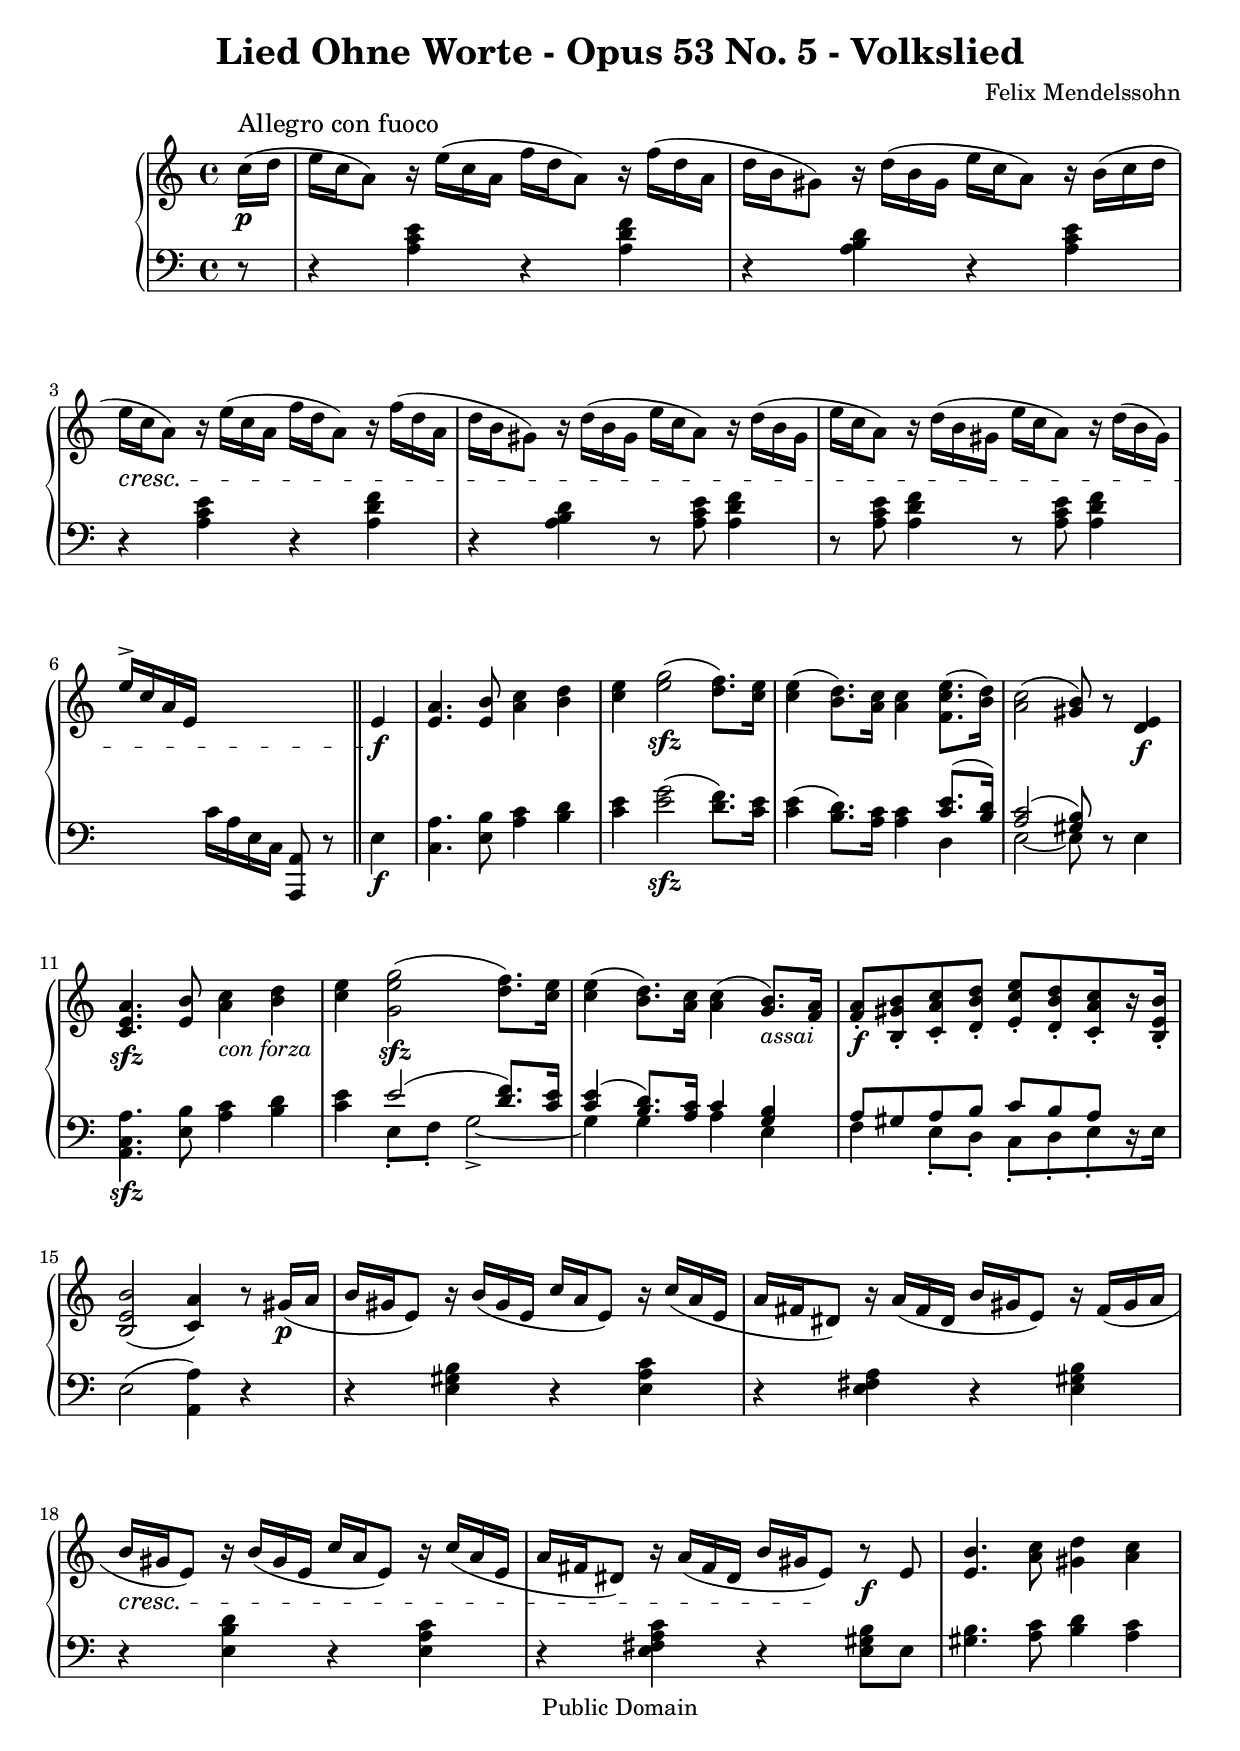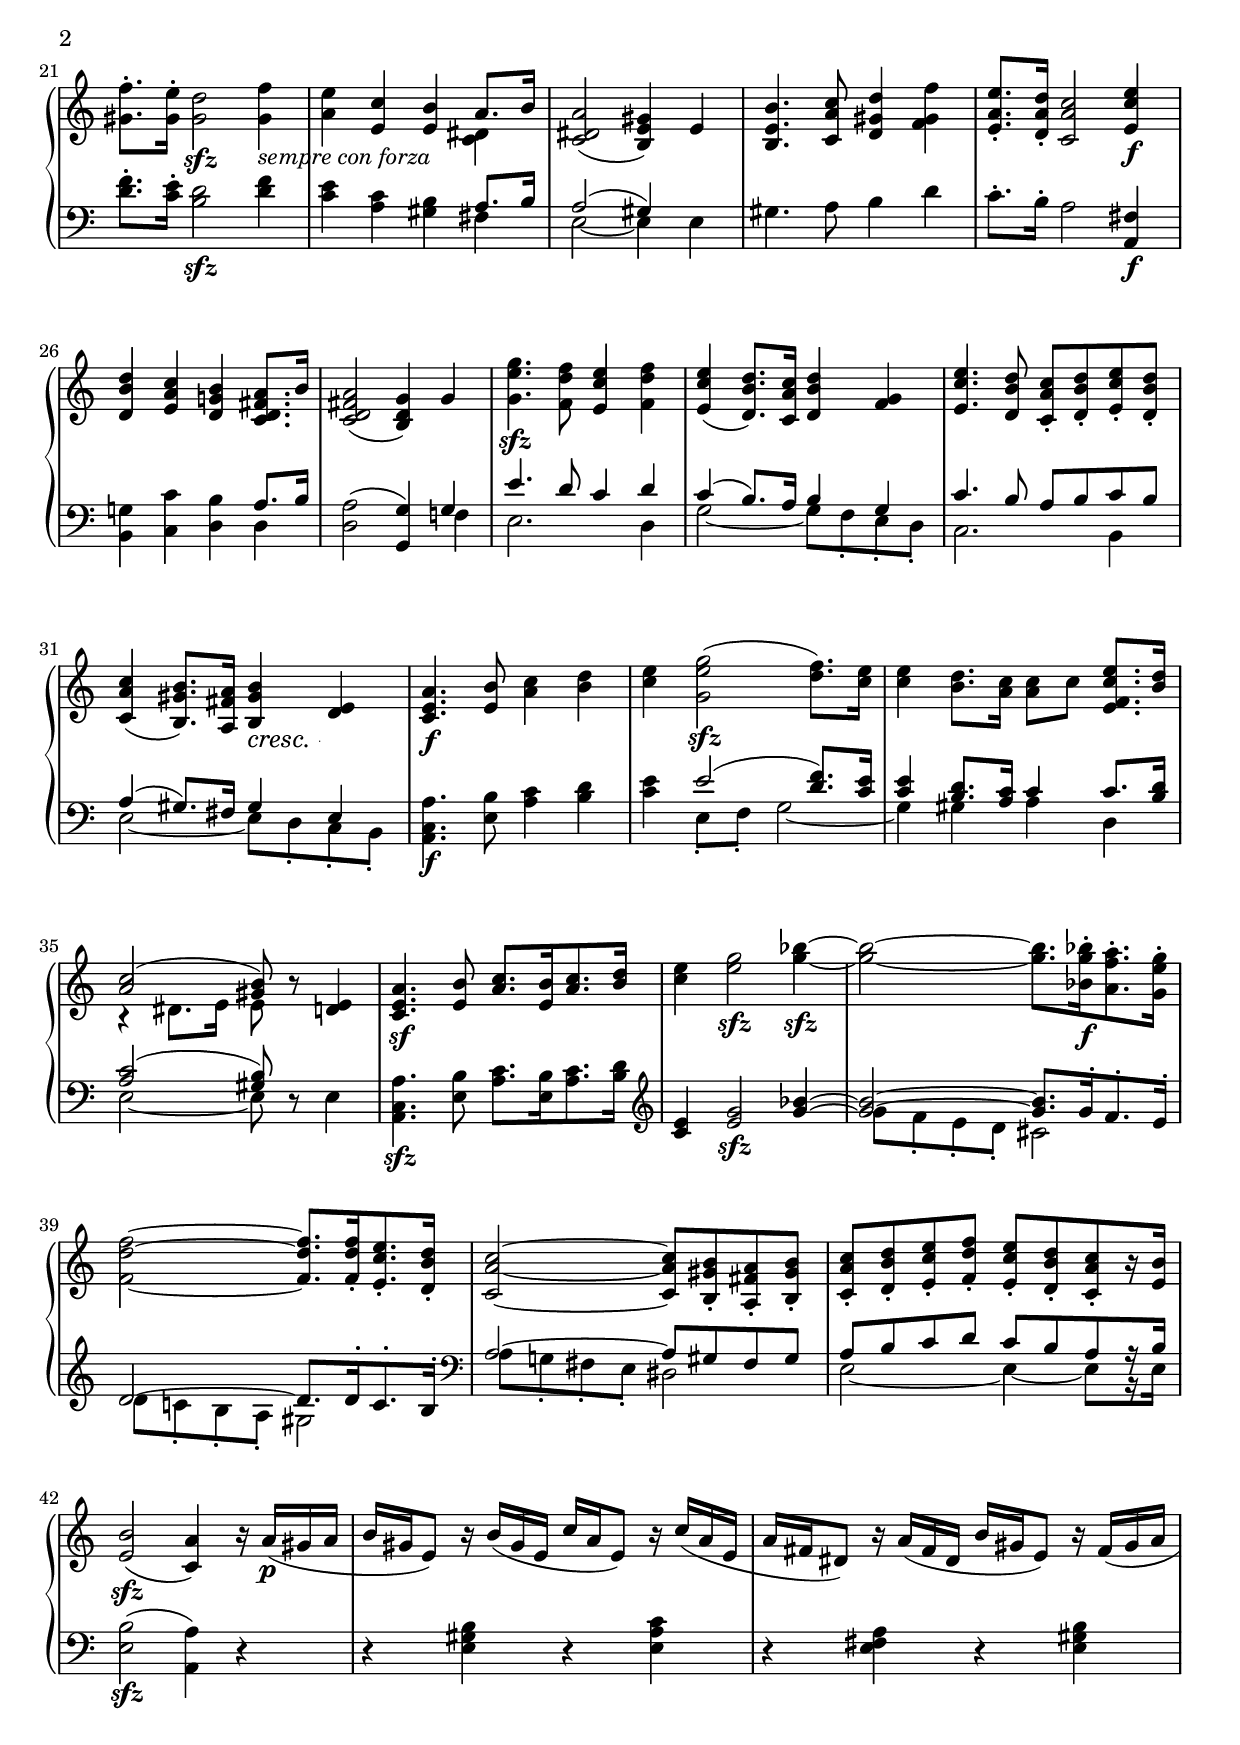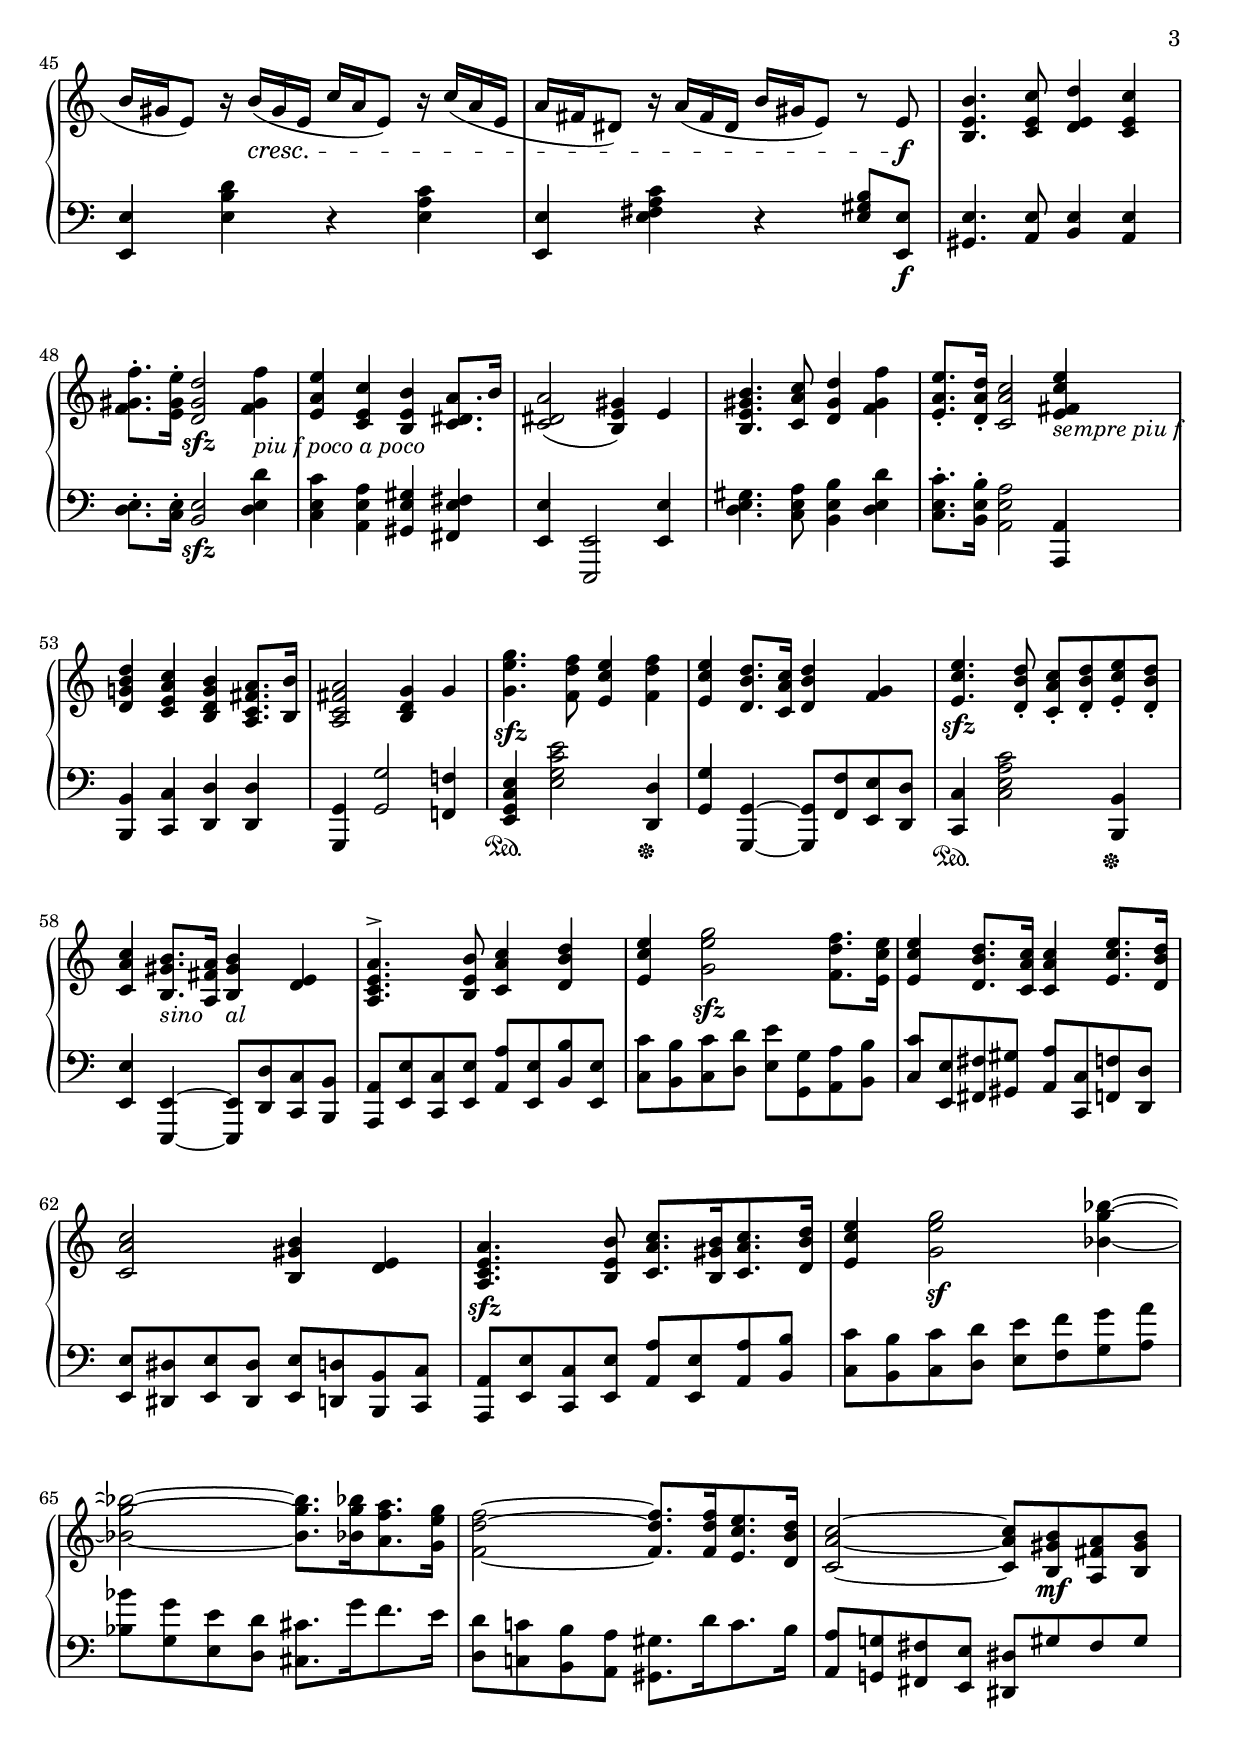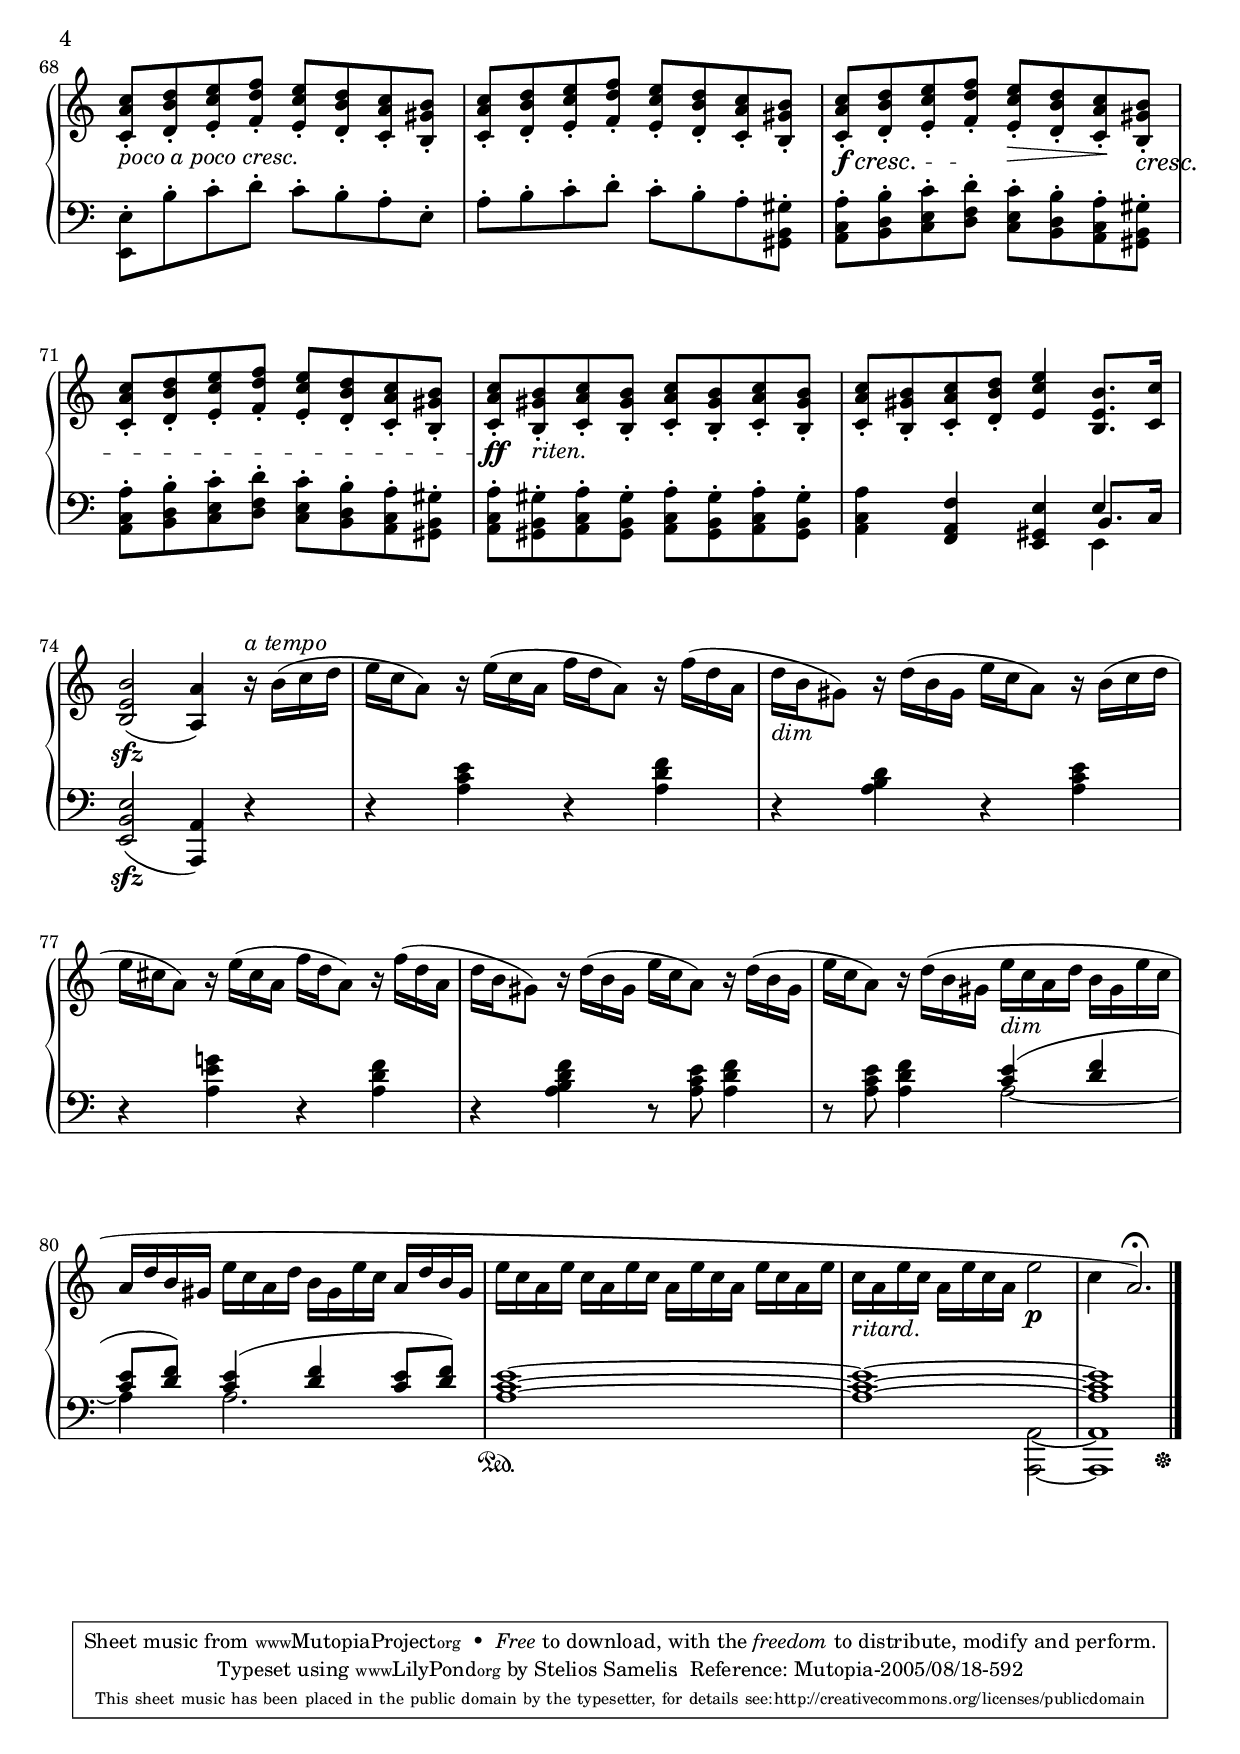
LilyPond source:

\version "2.6.0"

\header {
  title = "Lied Ohne Worte - Opus 53 No. 5 - Volkslied"
  composer = "Felix Mendelssohn"
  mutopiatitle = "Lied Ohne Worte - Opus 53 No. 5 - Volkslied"
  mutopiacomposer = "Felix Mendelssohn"
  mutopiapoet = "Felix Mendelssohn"
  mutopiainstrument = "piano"
  date = "1841"
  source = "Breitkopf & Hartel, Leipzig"
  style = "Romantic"
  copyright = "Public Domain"
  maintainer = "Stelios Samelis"
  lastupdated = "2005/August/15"
  version = "2.6.0"
  
  piece = " "
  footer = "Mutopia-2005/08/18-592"
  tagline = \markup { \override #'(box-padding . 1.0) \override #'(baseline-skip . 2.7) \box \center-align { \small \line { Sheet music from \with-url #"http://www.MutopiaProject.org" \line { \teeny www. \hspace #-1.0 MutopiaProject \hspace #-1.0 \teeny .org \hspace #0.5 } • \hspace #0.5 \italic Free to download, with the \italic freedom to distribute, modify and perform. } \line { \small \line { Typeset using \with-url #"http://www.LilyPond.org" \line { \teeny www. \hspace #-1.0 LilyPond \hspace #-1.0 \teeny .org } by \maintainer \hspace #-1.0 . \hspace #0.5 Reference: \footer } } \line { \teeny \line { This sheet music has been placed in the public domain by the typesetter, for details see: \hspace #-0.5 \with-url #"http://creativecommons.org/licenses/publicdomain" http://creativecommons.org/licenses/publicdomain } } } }
}

\score {

 \context GrandStaff
 <<
 \context Staff = "up" {
 \clef treble
 \key a \minor
 \time 4/4
 \once \override TextScript #'padding = #1.5
 \partial 8 c''16^\markup { \large "Allegro con fuoco" }\p( d'' e'' c'' a'8) r16 e''( c'' a' f'' d'' a'8) r16 f''( d'' a' d''
 b' gis'8) r16 d''( b' gis' e'' c'' a'8) r16 b'( c'' d''
 \setTextCresc e''\< c'' a'8) r16 e''( c'' a' f'' d'' a'8) r16 f''( d'' a' d'' b' gis'8) r16 d''( b' gis' e'' c'' a'8) r16 d''( b' gis'
 e'' c'' a'8) r16 d''( b' gis' e'' c'' a'8) r16 d''( b' gis') e''^\accent c'' a' e' s2 \bar "||" e'4\!\f
 <e' a'>4. <e' b'>8 <a' c''>4 <b' d''> <c'' e''>4 <e'' g''>2\sfz( <d'' f''>8.) <c'' e''>16
 <c'' e''>4( <b' d''>8.) <a' c''>16 <a' c''>4 <f' c'' e''>8.( <b' d''>16) <a' c''>2( <gis' b'>8) r8 <d' e'>4\f
 <c' e' a'>4.\sfz <e' b'>8 <a' c''>4_\markup { \italic con \italic forza } <b' d''> <c'' e''> <g' e'' g''>2\sfz( <d'' f''>8.) <c'' e''>16
 <c'' e''>4( <b' d''>8.) <a' c''>16 <a' c''>4( <g' b'>8._\markup { \italic assai }) <f' a'>16
 <f' a'>8\staccato\f <b gis' b'>\staccato <c' a' c''>\staccato <d' b' d''>\staccato
 <e' c'' e''>\staccato[ <d' b' d''>\staccato <c' a' c''>\staccato r16 <b e' b'>\staccato] <b e' b'>2( <c' a'>4) r8
 gis'16(\p a' b' gis' e'8) r16 b'( gis' e' c'' a' e'8) r16 c''( a' e' a' fis' dis'8) r16 a'( fis' dis' b' gis' e'8) r16 fis'( gis' a'
 \setTextCresc b'\< gis' e'8) r16 b'( gis' e' c'' a' e'8) r16 c''( a' e' a' fis' dis'8) r16 a'( fis' dis' b' gis' e'8\!) r8\f e'
 <e' b'>4. <a' c''>8 <gis' d''>4 <a' c''> <gis' f''>8.\staccato <gis' e''>16\staccato <gis' d''>2\sfz
 <gis' f''>4_\markup { \italic sempre \italic con \italic forza } <a' e''>4 <e' c''> <e' b'> << { a'8. b'16 } \\ { <c' dis'>4 } >>
 <c' dis' a'>2( <b e' gis'>4) e'
 <b e' b'>4. <c' a' c''>8 <d' gis' d''>4 <f' gis' f''> <e' a' e''>8.\staccato <d' a' d''>16\staccato <c' a' c''>2 <e' c'' e''>4\f
 <d' b' d''>4 <e' a' c''> <d' g'! b'> <c' d' fis' a'>8. b'16 <c' d' fis' a'>2( <b d' g'>4) g'4
 <g' e'' g''>4.\sfz <f' d'' f''>8 <e' c'' e''>4 <f' d'' f''> <e' c'' e''>4( <d' b' d''>8.) <c' a' c''>16 <d' b' d''>4 <f' g'>
 <e' c'' e''>4. <d' b' d''>8 <c' a' c''>8\staccato <d' b' d''>\staccato <e' c'' e''>\staccato <d' b' d''>\staccato
 <c' a' c''>4( <b gis' b'>8.) <a fis' a'>16 <b gis' b'>4\< <d' e'>\!
 <c' e' a'>4.\f <e' b'>8 <a' c''>4 <b' d''> <c'' e''> <g' e'' g''>2\sfz( <d'' f''>8.) <c'' e''>16
 <c'' e''>4 <b' d''>8. <a' c''>16 <a' c''>8 c'' <e' f' c'' e''>8. <b' d''>16
 << { <a' c''>2( <gis' b'>8) } \\ { r4 dis'8. e'16 e'8 } >> r8 <d'! e'>4
 <c' e' a'>4.\sf <e' b'>8 <a' c''>8.[ <e' b'>16 <a' c''>8. <b' d''>16] <c'' e''>4 <e'' g''>2\sfz
 <g'' bes''>4\sfz ~ <g'' bes''>2 ~ <g'' bes''>8.[ <bes' g'' bes''>16\f\staccato <a' f'' a''>8.\staccato <g' e'' g''>16\staccato]
 <f' d'' f''>2 ~ <f' d'' f''>8.[ <f' d'' f''>16\staccato <e' c'' e''>8.\staccato <d' b' d''>16\staccato]
 <c' a' c''>2 ~ <c' a' c''>8 <b gis' b'>\staccato <a fis' a'>\staccato <b gis' b'>\staccato
 <c' a' c''>8\staccato <d' b' d''>\staccato <e' c'' e''>\staccato <f' d'' f''>\staccato
 <e' c'' e''>8\staccato[ <d' b' d''>\staccato <c' a' c''>\staccato r16 <e' b'>16] <e' b'>2\sfz( <c' a'>4) r16
 a'16\p( gis' a' b' gis' e'8) r16 b'( gis' e' c'' a' e'8) r16 c''( a' e' a' fis' dis'8) r16 a'( fis' dis' b' gis' e'8) r16
 fis'16( gis' a' b' gis' e'8) r16
 \setTextCresc b'\<( gis' e' c'' a' e'8) r16 c''( a' e' a' fis' dis'8) r16 a'( fis' dis' b' gis' e'8) r8 e'8\!\f
 <b e' b'>4. <c' e' c''>8 <d' e' d''>4 <c' e' c''>4 <f' gis' f''>8.\staccato <e' gis' e''>16\staccato <d' gis' d''>2\sfz
 <f' gis' f''>4_\markup { \italic piu \italic f \italic poco \italic a \italic poco } <e' a' e''> <c' e' c''> <b e' b'> <c' dis' a'>8. b'16
 <c' dis' a'>2( <b e' gis'>4) e'4
 <b e' gis' b'>4. <c' a' c''>8 <d' gis' d''>4 <f' gis' f''> <e' a' e''>8.\staccato <d' a' d''>16\staccato <c' a' c''>2
 <e' fis' c'' e''>4_\markup { \italic sempre \italic piu \italic \italic f }
 <d' g'! b' d''> <c' e' a' c''> <b d' g' b'> <a c' fis' a'>8. <b b'>16 <a c' fis' a'>2 <b d' g'>4 g'
 <g' e'' g''>4.\sfz <f' d'' f''>8 <e' c'' e''>4 <f' d'' f''> <e' c'' e''> <d' b' d''>8. <c' a' c''>16 <d' b' d''>4 <f' g'>
 <e' c'' e''>4.\sfz <d' b' d''>8\staccato <c' a' c''>\staccato <d' b' d''>\staccato <e' c'' e''>\staccato <d' b' d''>\staccato
 <c' a' c''>4 <b gis' b'>8._\markup { \italic sino } <a fis' a'>16 <b gis' b'>4_\markup { \italic al } <d' e'>
 <a c' e' a'>4.^\accent <b e' b'>8 <c' a' c''>4 <d' b' d''> <e' c'' e''> <g' e'' g''>2\sfz <f' d'' f''>8. <e' c'' e''>16
 <e' c'' e''>4 <d' b' d''>8. <c' a' c''>16 <c' a' c''>4 <e' c'' e''>8. <d' b' d''>16 <c' a' c''>2 <b gis' b'>4 <d' e'>
 <a c' e' a'>4.\sfz <b e' b'>8 <c' a' c''>8.[ <b gis' b'>16 <c' a' c''>8. <d' b' d''>16] <e' c'' e''>4 <g' e'' g''>2\sf <bes' g'' bes''>4 ~
 <bes' g'' bes''>2 ~ <bes' g'' bes''>8.[ <bes' g'' bes''>16 <a' f'' a''>8. <g' e'' g''>16]
 <f' d'' f''>2 ~ <f' d'' f''>8.[ <f' d'' f''>16 <e' c'' e''>8. < d' b' d''>16] <c' a' c''>2 ~ <c' a' c''>8 <b gis' b'>\mf <a fis' a'> <b gis' b'>
 <c' a' c''>8\staccato_\markup { \italic "poco a poco cresc." } <d' b' d''>\staccato <e' c'' e''>\staccato <f' d'' f''>\staccato
 <e' c'' e''>8\staccato <d' b' d''>\staccato <c' a' c''>\staccato <b gis' b'>\staccato
 <c' a' c''>8\staccato <d' b' d''>\staccato <e' c'' e''>\staccato <f' d'' f''>\staccato
 <e' c'' e''>8\staccato <d' b' d''>\staccato <c' a' c''>\staccato <b gis' b'>\staccato
 <c' a' c''>8\staccato\f\< <d' b' d''>\staccato <e' c'' e''>\staccato <f' d'' f''>\staccato\!
 <e' c'' e''>8\staccato\> <d' b' d''>\staccato <c' a' c''>\staccato\! \setTextCresc <b gis' b'>\staccato\<
 <c' a' c''>8\staccato <d' b' d''>\staccato <e' c'' e''>\staccato <f' d'' f''>\staccato
 <e' c'' e''>8\staccato <d' b' d''>\staccato <c' a' c''>\staccato <b gis' b'>\staccato
 <c' a' c''>8\staccato\!\ff <b gis' b'>\staccato_\markup { \italic "riten." } <c' a' c''>\staccato <b gis' b'>\staccato
 <c' a' c''>8\staccato <b gis' b'>\staccato <c' a' c''>\staccato <b gis' b'>\staccato
 <c' a' c''>8\staccato <b gis' b'>\staccato <c' a' c''>\staccato <d' b' d''>\staccato <e' c'' e''>4 <b e' b'>8. <c' c''>16
 <b e' b'>2\sfz( <a a'>4) r16^\markup { \italic "a tempo" }
 b'16( c'' d'' e'' c'' a'8) r16 e''( c'' a' f'' d'' a'8) r16
 f''( d'' a' d''_\markup { \italic dim } b' gis'8) r16 d''( b' gis' e'' c'' a'8) r16 b'( c'' d''
 e'' cis'' a'8) r16 e''( cis'' a' f'' d'' a'8) r16 f''( d'' a' d'' b' gis'8) r16 d''( b' gis' e'' c'' a'8) r16 d''( b' gis' e'' c'' a'8)
 r16 d''( b' gis' e''_\markup { \italic dim } c'' a' d'' b' gis' e'' c'' a' d'' b' gis' e'' c'' a' d'' b' gis' e'' c'' a' d'' b' gis'
 e'' c'' a' e'' c'' a' e'' c'' a' e'' c'' a' e'' c'' a' e''
 c''_\markup { \italic ritard. } a' e'' c'' a' e'' c'' a' e''2\p c''4 a'2.^\fermata) \bar "|."
}

 \context Staff = "down" {
 \clef bass
 \key a \minor
 \time 4/4
 \partial 8 r8
 r4 <a c' e'> r <a d' f'> r <a b d'> r <a c' e'> r4 <a c' e'> r <a d' f'> r <a b d'> r8 <a c' e'> <a d' f'>4
 r8 <a c' e'> <a d' f'>4 r8 <a c' e'> <a d' f'>4 s4 c'16 a e c <a,, a,>8 r8 \bar "||" e4\f
 <c a>4. <e b>8 <a c'>4 <b d'> <c' e'> <e' g'>2\sfz( <d' f'>8.) <c' e'>16
 <c' e'>4( <b d'>8.) <a c'>16 <a c'>4 << { <c' e'>8.( <b d'>16) <a c'>2( <gis b>8) } \\ { d4 e2 ~ e8 } >> r8 e4
 <a, c a>4.\sfz <e b>8 <a c'>4 <b d'> <c' e'>
 << { e'2( <d' f'>8.) <c' e'>16 <c' e'>4( <b d'>8.) <a c'>16 c'4 <g b> } \\ { e8\staccato f\staccato g2_\accent ~ g4 g a e } >>
 << { a8 gis a b c' b a s } \\ { f4 e8\staccato d\staccato c\staccato[ d\staccato e\staccato r16 e] } >> e2( <a, a>4) r4
 r4 <e gis b> r <e a c'> r <e fis a> r <e gis b> r <e b d'> r <e a c'> r <e fis a c'> r <e gis b>8 e
 <gis b>4. <a c'>8 <b d'>4 <a c'> <d' f'>8.\staccato <c' e'>16\staccato <b d'>2\sfz <d' f'>4
 <c' e'>4 <a c'> <gis b> << { a8. b16 a2( gis4) } \\ { fis4 e2 ~ e4 } >> e4
 gis4. a8 b4 d' c'8.\staccato b16\staccato a2 <a, fis>4\f <b, g!> <c c'> <d b> << { a8. b16 } \\ { d4 } >>
 <d a>2( <g, g>4) << { g4 e'4. d'8 c'4 d' c'4( b8.) a16 b4 g c'4. b8 a b c' b a4( gis8.) fis16 gis4 e } \\
 { f!4 e2. d4 g2 ~ g8 f\staccato e\staccato d\staccato c2. b,4 e2 ~ e8 d\staccato c\staccato b,\staccato } >>
 <a, c a>4.\f <e b>8 <a c'>4 <b d'> <c' e'>
 << { e'2( <d' f'>8.) <c' e'>16 <c' e'>4 <b d'>8. <a c'>16 c'4 c'8. <b d'>16 <a c'>2( <gis b>8) } \\
 { e8\staccato f\staccato g2 ~ g4 gis a d e2 ~ e8 } >> r8 e4
 <a, c a>4.\sfz <e b>8 <a c'>8.[ <e b>16 <a c'>8. <b d'>16] \clef treble <c' e'>4 <e' g'>2\sfz
 << { <g' bes'>4 ~ <g' bes'>2 ~ <g' bes'>8.[ g'16\staccato f'8.\staccato e'16\staccato]
 d'2 ~ d'8.[ d'16\staccato c'8.\staccato b16\staccato] } \\
 { s4 g'8 f'\staccato e'\staccato d'\staccato cis'2 d'8 c'!\staccato b\staccato a\staccato gis2 } >> \clef bass
 << { a2 ~ a8 gis fis gis a b c' d' c'[ b a r16 b] } \\ { a8 g!\staccato fis\staccato e\staccato dis2 e2 ~ e4 ~ e8[ r16 e] } >>
 <e b>2\sfz( <a, a>4) r4
 r4 <e gis b> r <e a c'> r <e fis a> r <e gis b> <e, e> <e b d'> r <e a c'> <e, e> <e fis a c'> r <e gis b>8 <e, e>\f
 <gis, e>4. <a, e>8 <b, e>4 <a, e> <d e>8.\staccato <c e>16\staccato <b, e>2\sfz <d e d'>4
 <c e c'>4 <a, e a> <gis, e gis> <fis, e fis> <e, e> <e,, e,>2 <e, e>4
 <d e gis>4. <c e a>8 <b, e b>4 <d e d'> <c e c'>8.\staccato <b, e b>16\staccato <a, e a>2 <a,, a,>4
 <b,, b,>4 <c, c> <d, d> <d, d> <g,, g,>4 <g, g>2 <f,! f!>4
 <e, g, c e>4\sustainDown <e g c' e'>2 <d, d>4\sustainUp <g, g> <g,, g,> ~ <g,, g,>8 <f, f> <e, e> <d, d>
 <c, c>4\sustainDown <c e a c'>2 <b,, b,>4\sustainUp <e, e> <e,, e,> ~ <e,, e,>8 <d, d> <c, c> <b,, b,>
 <a,, a,>8 <e, e> <c, c> <e, e> <a, a> <e, e> <b, b> <e, e> <c c'> <b, b> <c c'> <d d'> <e e'> <g, g> <a, a> <b, b>
 <c c'>8 <e, e> <fis, fis> <gis, gis> <a, a> <c, c> <f, f> <d, d> <e, e> <dis, dis> <e, e> <dis, dis> <e, e> <d, d> <b,, b,> <c, c>
 <a,, a,>8 <e, e> <c, c> <e, e> <a, a> <e, e> <a, a> <b, b> <c c'> <b, b> <c c'> <d d'> <e e'> <f f'> <g g'> <a a'>
 <bes bes'>8 <g g'> <e e'> <d d'> <cis cis'>8.[ g'16 f'8. e'16] <d d'>8 <c! c'!> <b, b> <a, a> <gis, gis>8.[ d'16 c'8. b16]
 <a, a>8 <g,! g!> <fis, fis> <e, e> <dis, dis> gis fis gis
 <e, e>8\staccato b\staccato c'\staccato d'\staccato c'\staccato b\staccato a\staccato e\staccato
 a8\staccato b\staccato c'\staccato d'\staccato c'\staccato b\staccato a\staccato <gis, b, gis>\staccato
 <a, c a>8\staccato <b, d b>\staccato <c e c'>\staccato <d f d'>\staccato
 <c e c'>8\staccato <b, d b>\staccato <a, c a>\staccato <gis, b, gis>\staccato
 <a, c a>8\staccato <b, d b>\staccato <c e c'>\staccato <d f d'>\staccato
 <c e c'>8\staccato <b, d b>\staccato <a, c a>\staccato <gis, b, gis>\staccato
 <a, c a>8\staccato <gis, b, gis>\staccato <a, c a>\staccato <gis, b, gis>\staccato
 <a, c a>8\staccato <gis, b, gis>\staccato <a, c a>\staccato <gis, b, gis>\staccato
 <a, c a>4 <f, a, f> <e, gis, e> << { e4 } \\ { e,4  } \\ { b,8. c16 } >> <e, b, e>2\sfz( <a,, a,>4) r4
 r4 <a c' e'> r <a d' f'> r <a b d'> r <a c' e'> r <a e' g'!> r <a d' f'> r <a b d' f'> r8 <a c' e'> <a d' f'>4
 r8 <a c' e'> <a d' f'>4 << { <c' e'>4( <d' f'> <c' e'>8 <d' f'>) <c' e'>4( <d' f'> <c' e'>8 <d' f'>) } \\ { a2 ~ a4 a2. } >>
 << { <a c' e'>1 ~ <a c' e'>1 ~ <a c' e'>1 } \\ { s1 s2 <a,, a,>2 ~ <a,, a,>1 } \\ { s1\sustainDown s1 s2 s4 s4\sustainUp } >>
 \bar "|."
}
>>

 \layout { }

 \midi { \tempo 4 = 128 }

}